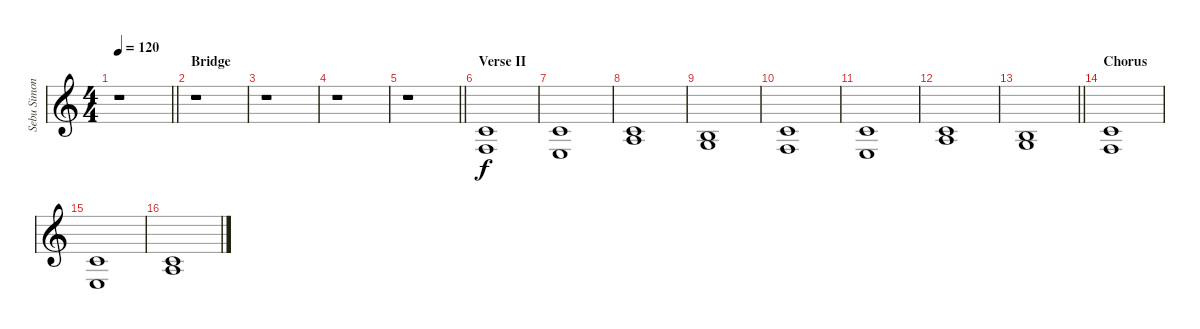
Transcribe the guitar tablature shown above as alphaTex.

\track ("Sebu Simonian's synth" "Sebu Simon") {instrument pad2warm}
\staff {score}
\tuning (E4 B3 G3 D3 A2 E2) {hide}
\ts (4 4)
\tempo 120
\clef g2
\barLineRight lightlight
\ks c
r.1{dy f} |
\section ("" "Bridge")
r.1 |
r.1 |
r.1 |
\barLineRight lightlight
r.1 |
\section ("" "Verse II")
(1.2 3.4).1 |
(1.2 2.4).1 |
(1.2 2.3).1 |
(0.2 0.3).1 |
(1.2 3.4).1 |
(1.2 2.4).1 |
(1.2 2.3).1 |
\barLineRight lightlight
(0.2 0.3).1 |
\section ("" "Chorus")
(1.2 3.4).1 |
(1.2 2.4).1 |
(1.2 2.3).1
